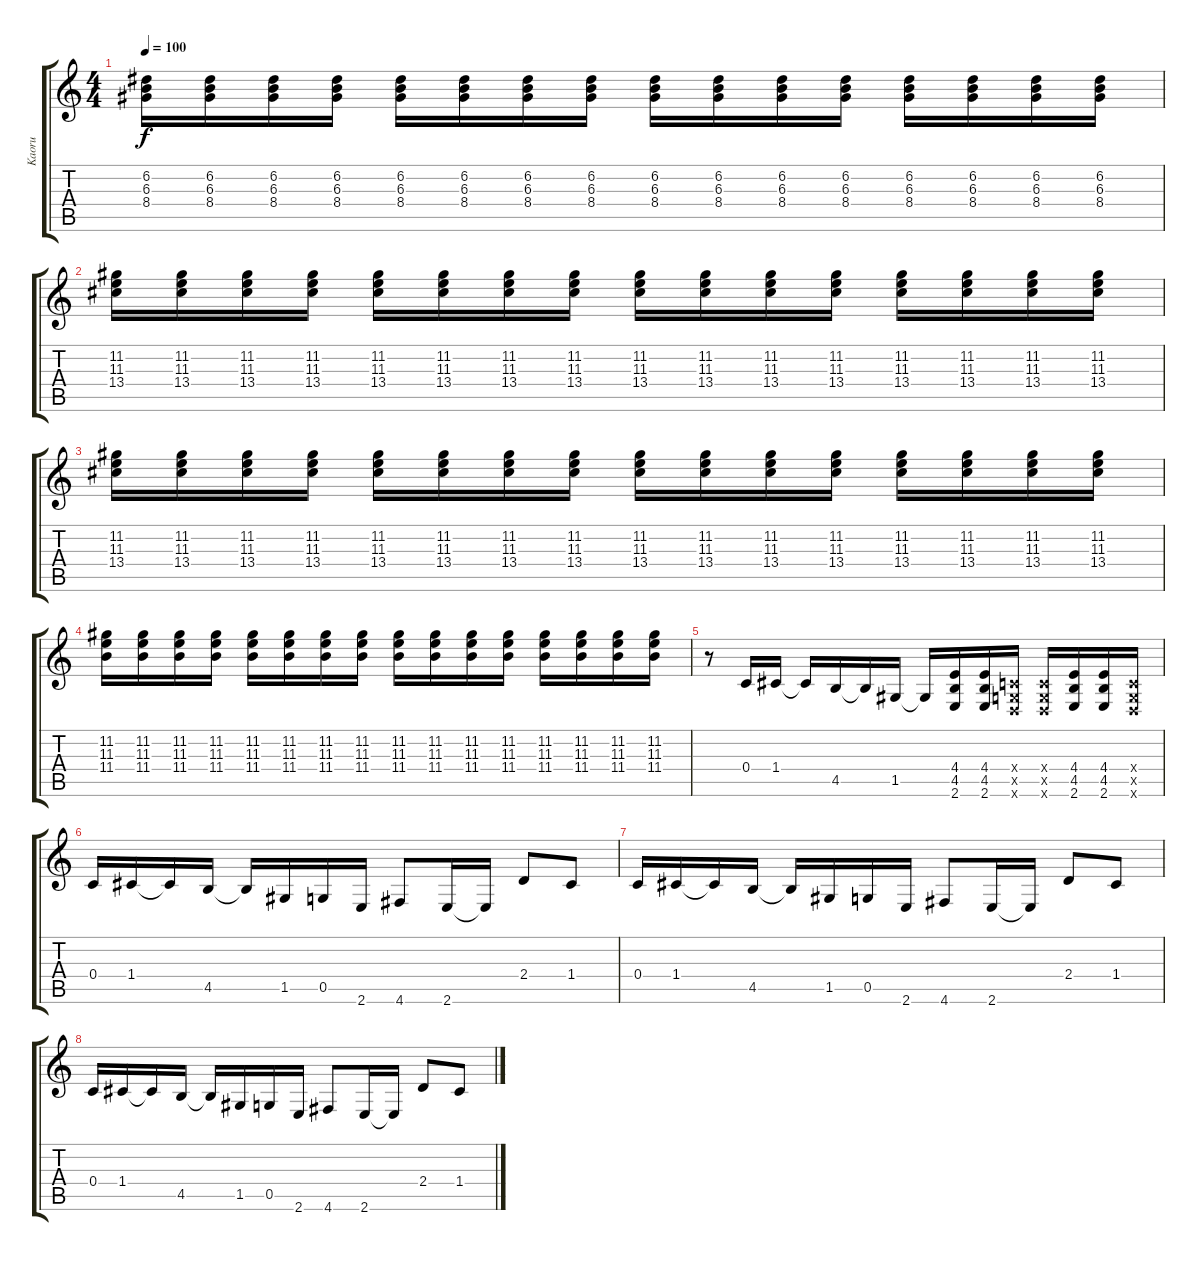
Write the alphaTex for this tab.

\track ("Kaoru" "Kaoru") {instrument overdrivenguitar}
\staff {score tabs}
\tuning (D4 A3 F3 C3 G2 D2) {hide}
\ts (4 4)
\tempo 100
\clef g2
\ks c
(6.2 6.3 8.4).16{dy f} (6.2 6.3 8.4).16 (6.2 6.3 8.4).16 (6.2 6.3 8.4).16 (6.2 6.3 8.4).16 (6.2 6.3 8.4).16 (6.2 6.3 8.4).16 (6.2 6.3 8.4).16 (6.2 6.3 8.4).16 (6.2 6.3 8.4).16 (6.2 6.3 8.4).16 (6.2 6.3 8.4).16 (6.2 6.3 8.4).16 (6.2 6.3 8.4).16 (6.2 6.3 8.4).16 (6.2 6.3 8.4).16 |
(11.2 11.3 13.4).16 (11.2 11.3 13.4).16 (11.2 11.3 13.4).16 (11.2 11.3 13.4).16 (11.2 11.3 13.4).16 (11.2 11.3 13.4).16 (11.2 11.3 13.4).16 (11.2 11.3 13.4).16 (11.2 11.3 13.4).16 (11.2 11.3 13.4).16 (11.2 11.3 13.4).16 (11.2 11.3 13.4).16 (11.2 11.3 13.4).16 (11.2 11.3 13.4).16 (11.2 11.3 13.4).16 (11.2 11.3 13.4).16 |
(11.2 11.3 13.4).16 (11.2 11.3 13.4).16 (11.2 11.3 13.4).16 (11.2 11.3 13.4).16 (11.2 11.3 13.4).16 (11.2 11.3 13.4).16 (11.2 11.3 13.4).16 (11.2 11.3 13.4).16 (11.2 11.3 13.4).16 (11.2 11.3 13.4).16 (11.2 11.3 13.4).16 (11.2 11.3 13.4).16 (11.2 11.3 13.4).16 (11.2 11.3 13.4).16 (11.2 11.3 13.4).16 (11.2 11.3 13.4).16 |
(11.2 11.3 11.4).16 (11.2 11.3 11.4).16 (11.2 11.3 11.4).16 (11.2 11.3 11.4).16 (11.2 11.3 11.4).16 (11.2 11.3 11.4).16 (11.2 11.3 11.4).16 (11.2 11.3 11.4).16 (11.2 11.3 11.4).16 (11.2 11.3 11.4).16 (11.2 11.3 11.4).16 (11.2 11.3 11.4).16 (11.2 11.3 11.4).16 (11.2 11.3 11.4).16 (11.2 11.3 11.4).16 (11.2 11.3 11.4).16 |
r.8{volume 13} 0.4.16 1.4.16 1.4{t}.16 4.5.16 4.5{t}.16 1.5.16 1.5{t}.16 (4.4 4.5 2.6).16 (4.4 4.5 2.6).16 (0.4{x} 0.5{x} 0.6{x}).16 (0.4{x} 0.5{x} 0.6{x}).16 (4.4 4.5 2.6).16 (4.4 4.5 2.6).16 (0.4{x} 0.5{x} 0.6{x}).16 |
0.4.16 1.4.16 1.4{t}.16 4.5.16 4.5{t}.16 1.5.16 0.5.16 2.6.16 4.6.8 2.6.16 2.6{t}.16 2.4.8 1.4.8 |
0.4.16 1.4.16 1.4{t}.16 4.5.16 4.5{t}.16 1.5.16 0.5.16 2.6.16 4.6.8 2.6.16 2.6{t}.16 2.4.8 1.4.8 |
0.4.16 1.4.16 1.4{t}.16 4.5.16 4.5{t}.16 1.5.16 0.5.16 2.6.16 4.6.8 2.6.16 2.6{t}.16 2.4.8 1.4.8
